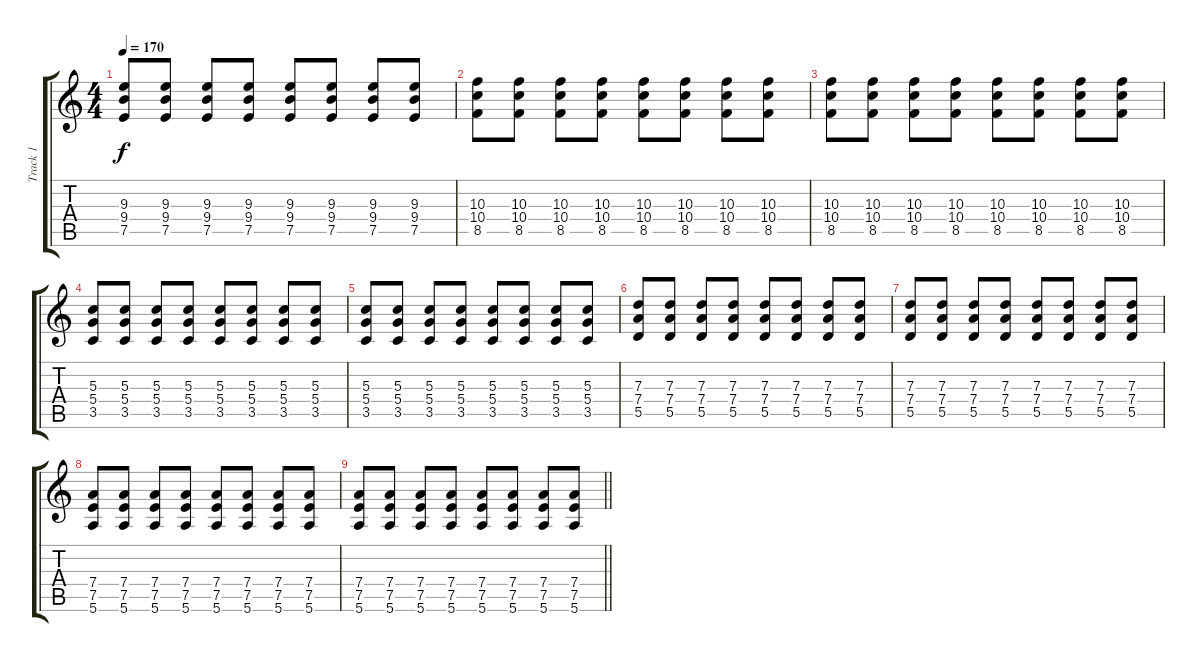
\track ("Track 1" "Track 1") {instrument distortionguitar}
\staff {score tabs}
\tuning (E4 B3 G3 D3 A2 E2) {hide}
\ts (4 4)
\tempo 170
\clef g2
\ks c
(9.3 9.4 7.5).8{dy f} (9.3 9.4 7.5).8 (9.3 9.4 7.5).8 (9.3 9.4 7.5).8 (9.3 9.4 7.5).8 (9.3 9.4 7.5).8 (9.3 9.4 7.5).8 (9.3 9.4 7.5).8 |
(10.3 10.4 8.5).8 (10.3 10.4 8.5).8 (10.3 10.4 8.5).8 (10.3 10.4 8.5).8 (10.3 10.4 8.5).8 (10.3 10.4 8.5).8 (10.3 10.4 8.5).8 (10.3 10.4 8.5).8 |
(10.3 10.4 8.5).8 (10.3 10.4 8.5).8 (10.3 10.4 8.5).8 (10.3 10.4 8.5).8 (10.3 10.4 8.5).8 (10.3 10.4 8.5).8 (10.3 10.4 8.5).8 (10.3 10.4 8.5).8 |
(5.3 5.4 3.5).8 (5.3 5.4 3.5).8 (5.3 5.4 3.5).8 (5.3 5.4 3.5).8 (5.3 5.4 3.5).8 (5.3 5.4 3.5).8 (5.3 5.4 3.5).8 (5.3 5.4 3.5).8 |
(5.3 5.4 3.5).8 (5.3 5.4 3.5).8 (5.3 5.4 3.5).8 (5.3 5.4 3.5).8 (5.3 5.4 3.5).8 (5.3 5.4 3.5).8 (5.3 5.4 3.5).8 (5.3 5.4 3.5).8 |
(7.3 7.4 5.5).8 (7.3 7.4 5.5).8 (7.3 7.4 5.5).8 (7.3 7.4 5.5).8 (7.3 7.4 5.5).8 (7.3 7.4 5.5).8 (7.3 7.4 5.5).8 (7.3 7.4 5.5).8 |
(7.3 7.4 5.5).8 (7.3 7.4 5.5).8 (7.3 7.4 5.5).8 (7.3 7.4 5.5).8 (7.3 7.4 5.5).8 (7.3 7.4 5.5).8 (7.3 7.4 5.5).8 (7.3 7.4 5.5).8 |
(7.4 7.5 5.6).8 (7.4 7.5 5.6).8 (7.4 7.5 5.6).8 (7.4 7.5 5.6).8 (7.4 7.5 5.6).8 (7.4 7.5 5.6).8 (7.4 7.5 5.6).8 (7.4 7.5 5.6).8 |
\barLineRight lightlight
(7.4 7.5 5.6).8 (7.4 7.5 5.6).8 (7.4 7.5 5.6).8 (7.4 7.5 5.6).8 (7.4 7.5 5.6).8 (7.4 7.5 5.6).8 (7.4 7.5 5.6).8 (7.4 7.5 5.6).8
